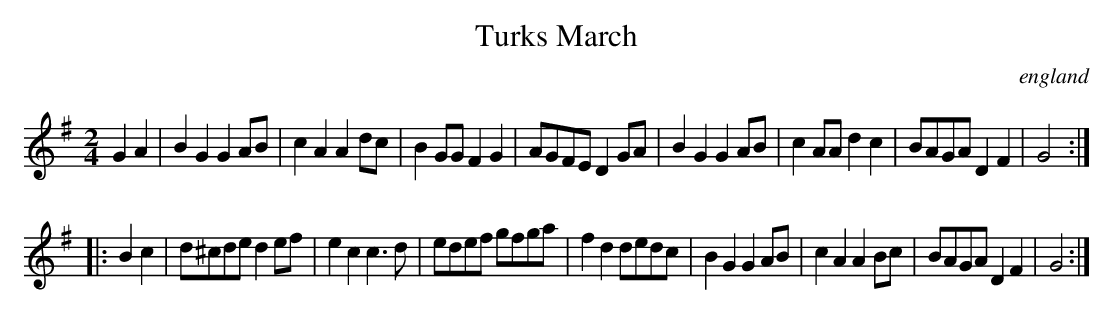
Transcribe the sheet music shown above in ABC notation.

X:1
T:Turks March
O:england
M:2/4
L:1/8
K:G
G2A2 | \
B2G2 G2AB | c2A2 A2dc | B2GG F2G2 | AGFE D2GA |\
B2G2 G2AB | c2AA d2c2 | BAGA D2F2 | G4 :|
|:B2c2 | \
d^cde d2ef | e2c2 c3d | edef gfga | f2d2 dedc |\
B2G2 G2AB | c2A2 A2Bc | BAGA D2F2 | G4 :|
